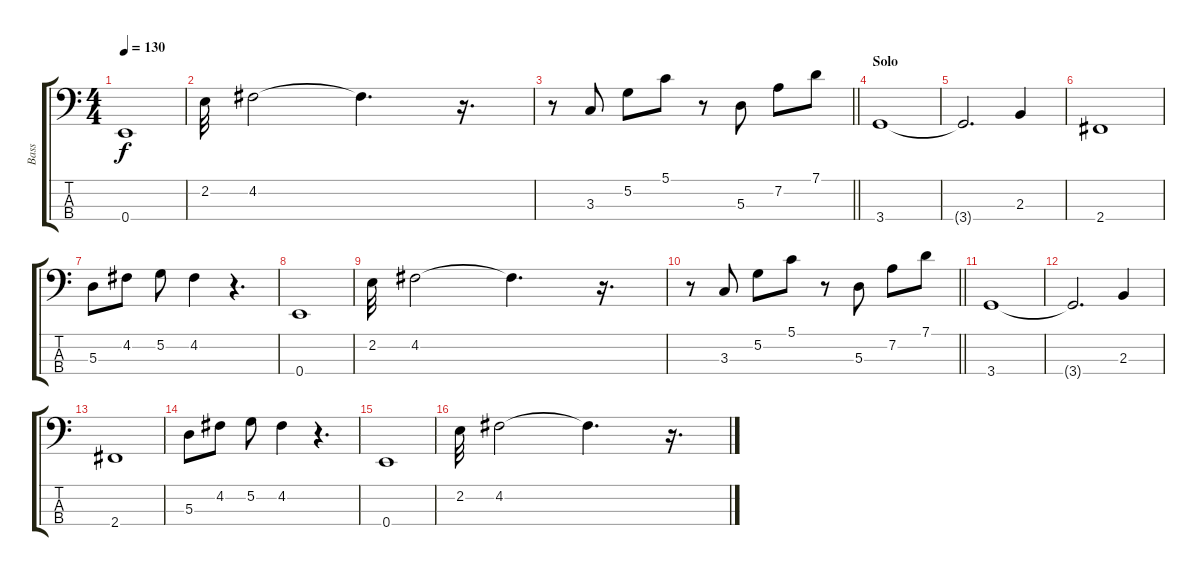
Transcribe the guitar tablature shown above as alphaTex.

\track ("Bass" "Bass") {instrument electricbassfinger}
\staff {score tabs}
\tuning (G2 D2 A1 E1) {hide}
\ts (4 4)
\tempo 130
\clef f4
\ks c
0.4.1{dy f} |
2.2.32 4.2.2 4.2{t}.4{d} r.16{d} |
\barLineRight lightlight
r.8 3.3.8 5.2.8 5.1.8 r.8 5.3.8 7.2.8 7.1.8 |
\section ("" "Solo")
3.4.1 |
3.4{t}.2{d} 2.3.4 |
2.4.1 |
5.3.8 4.2.8 5.2.8 4.2.4 r.4{d} |
0.4.1 |
2.2.32 4.2.2 4.2{t}.4{d} r.16{d} |
\barLineRight lightlight
r.8 3.3.8 5.2.8 5.1.8 r.8 5.3.8 7.2.8 7.1.8 |
3.4.1 |
3.4{t}.2{d} 2.3.4 |
2.4.1 |
5.3.8 4.2.8 5.2.8 4.2.4 r.4{d} |
0.4.1 |
2.2.32 4.2.2 4.2{t}.4{d} r.16{d}
